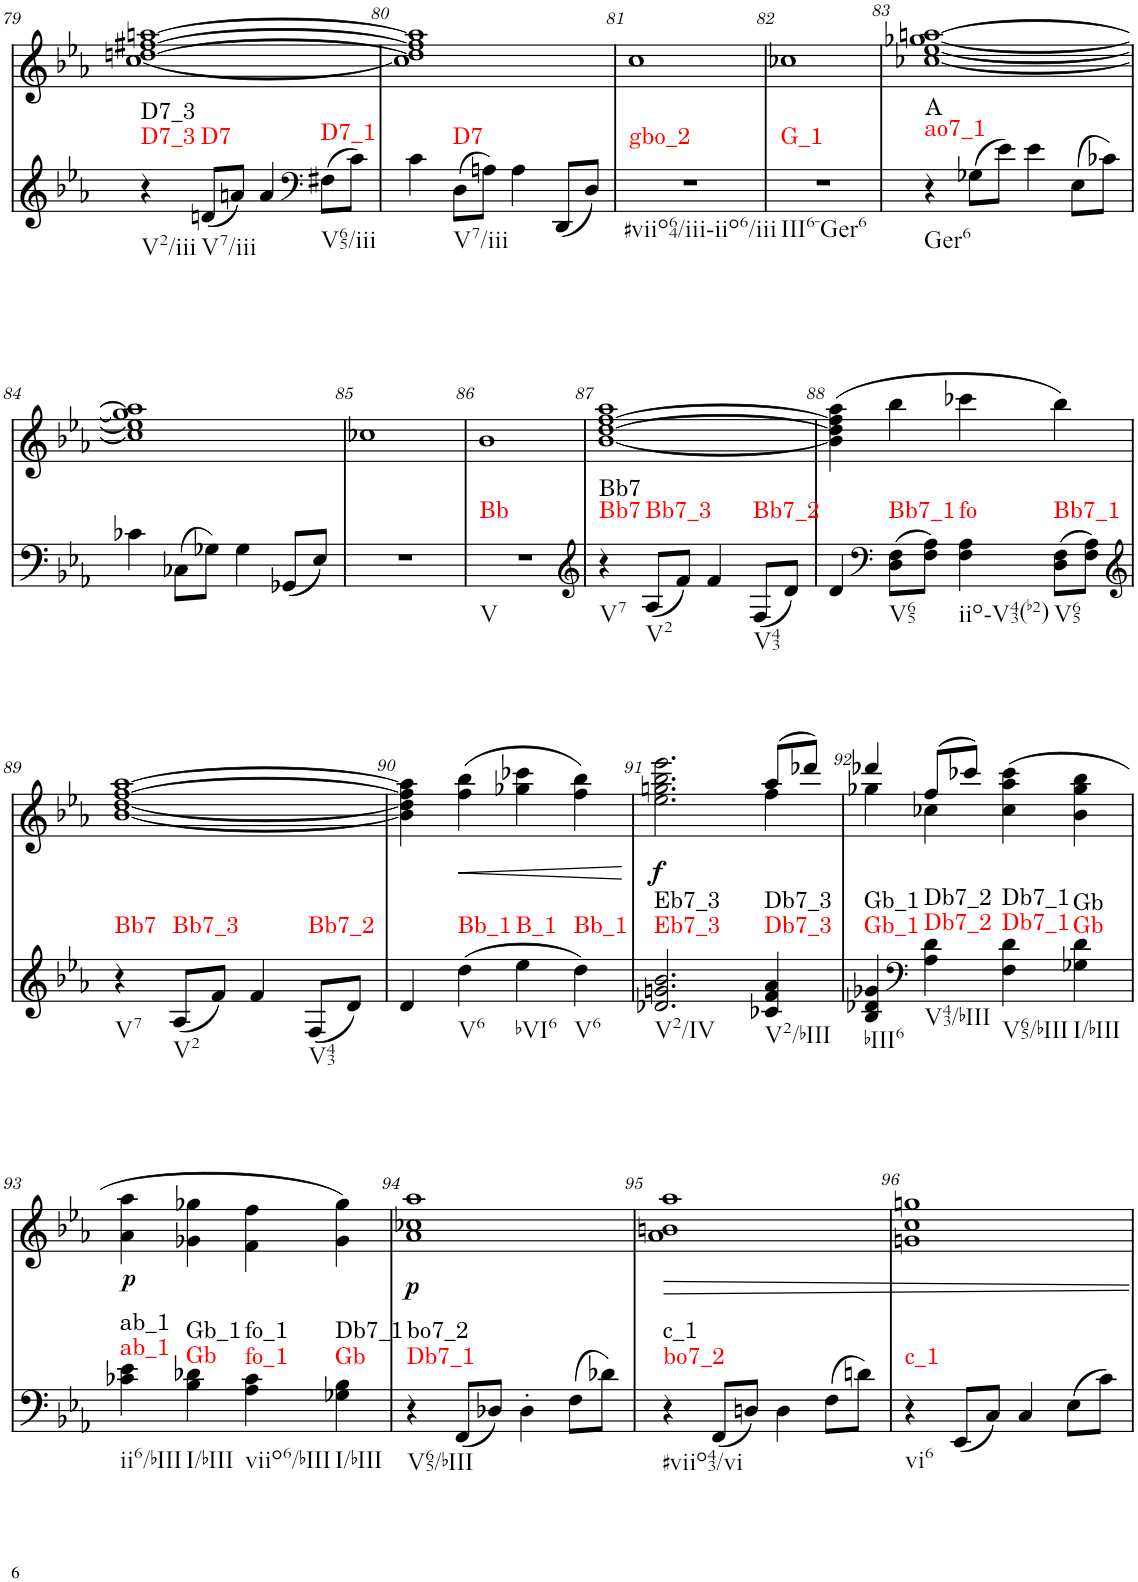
**kern	**harte	**kern	**text	**dynam
*part2	*part2	*part1	*part1	*part1
*staff2	*	*staff1	*staff1	*staff1
*I"piano	*	*I"piano	*	*
*I'Pno	*	*I'Pno	*	*
!!LO:PB:g=z
*clefG2	*	*clefG2	*	*
*k[b-e-a-]	*	*k[b-e-a-]	*	*
*E-:	*	*E-:	*	*
*M2/2	*	*M2/2	*	*
*met(c|)	*	*met(c|)	*	*
=79	=79	=79	=79	=79
!	!LO:H:n=1:kt=D7_3	!	!	!
!	!LO:H:n=2:kt=D7_3	!	!	!
4r	N N	[1cc [1ddn [1ff#X [1aan	.	.
!	!LO:H:kt=D7	!	!	!
(8dn/L	N	.	.	.
8an/J)	.	.	.	.
4a/	.	.	.	.
*clefF4	*	*	*	*
!	!LO:H:kt=D7_1	!	!	!
(8F#X\L	N	.	.	.
8c\J)	.	.	.	.
=80	=80	=80	=80	=80
4c\	.	1cc] 1dd] 1ff#] 1aa]	.	.
!	!LO:H:kt=D7	!	!	!
(8D\L	N	.	.	.
8An\J)	.	.	.	.
4A\	.	.	.	.
(8DD/L	.	.	.	.
8D/J)	.	.	.	.
=81	=81	=81	=81	=81
!	!LO:H:kt=gbo_2	!	!	!
1r	N	1cc	.	.
=82	=82	=82	=82	=82
!	!LO:H:kt=G_1	!	!	!
1r	N	1cc-X	.	.
=83	=83	=83	=83	=83
!	!LO:H:n=1:kt=ao7_1	!	!	!
!	!LO:H:n=2:kt=A	!	!	!
!	!LO:H:n=3:kt=Ger6	!	!	!
4r	N N N	[1cc-X [1ee- [1gg-X [1aan	.	.
(8G-X\L	.	.	.	.
8e-\J)	.	.	.	.
4e-\	.	.	.	.
(8E-\L	.	.	.	.
8c-X\J)	.	.	.	.
!!LO:LB:g=z
=84	=84	=84	=84	=84
4c-X\	.	1cc-] 1ee-] 1gg-] 1aa]	.	.
(8C-X\L	.	.	.	.
8G-X\J)	.	.	.	.
4G-\	.	.	.	.
(8GG-X/L	.	.	.	.
8E-/J)	.	.	.	.
=85	=85	=85	=85	=85
1r	.	1cc-X	.	.
=86	=86	=86	=86	=86
!	!LO:H:kt=Bb	!	!	!
1r	N	1b-	.	.
=87	=87	=87	=87	=87
*clefG2	*	*	*	*
!	!LO:H:n=1:kt=Bb7	!	!	!
!	!LO:H:n=2:kt=Bb7	!	!	!
4r	N N	[1b- [1dd [1ff 1aa-	.	.
!	!LO:H:kt=Bb7_3	!	!	!
(8A-/L	N	.	.	.
8f/J)	.	.	.	.
4f/	.	.	.	.
!	!LO:H:kt=Bb7_2	!	!	!
(8F/L	N	.	.	.
8d/J)	.	.	.	.
=88	=88	=88	=88	=88
4d/	.	(4b-\] 4dd\] 4ff\] 4aa-\	.	.
*clefF4	*	*	*	*
!	!LO:H:kt=Bb7_1	!	!	!
(8D\ 8F\L	N	4bb-\	.	.
8F\ 8A-\J)	.	.	.	.
!	!LO:H:kt=fo	!	!	!
4F\ 4A-\	N	4ccc-X\	.	.
!	!LO:H:kt=Bb7_1	!	!	!
(8D\ 8F\L	N	4bb-\)	.	.
8F\ 8A-\J)	.	.	.	.
!!LO:LB:g=z
=89	=89	=89	=89	=89
*clefG2	*	*	*	*
!	!LO:H:kt=Bb7	!	!	!
4r	N	[1b- [1dd [1ff [1aa-	.	.
!	!LO:H:kt=Bb7_3	!	!	!
(8A-/L	N	.	.	.
8f/J)	.	.	.	.
4f/	.	.	.	.
!	!LO:H:kt=Bb7_2	!	!	!
(8F/L	N	.	.	.
8d/J)	.	.	.	.
=90	=90	=90	=90	=90
4d/	.	4b-\] 4dd\] 4ff\] 4aa-\]	.	.
!	!LO:H:kt=Bb_1	!	!	!LO:HP:b
(4dd\	N	(4ff\ 4bb-\	.	<
!	!LO:H:kt=B_1	!	!	!
4ee-\	N	4gg-X\ 4ccc-X\	.	.
!	!LO:H:kt=Bb_1	!	!	!
4dd\)	N	4ff\ 4bb-\)	.	.
.	.	.	.	[
=91	=91	=91	=91	=91
*	*	*^	*	*
!	!LO:H:n=1:kt=Eb7_3	!	!	!	!LO:DY:b
!	!LO:H:n=2:kt=Eb7_3	!	!	!	!
2.d-X/ 2.gn/ 2.b-/	N N	2.ee-\ 2.ggn\ 2.bb-\ 2.eee-\	2.ryy	.	f
!	!LO:H:n=1:kt=Db7_3	!	!	!	!
!	!LO:H:n=2:kt=Db7_3	!	!	!	!
4c-X/ 4f/ 4a-/	N N	(8aa-/L	4ff\	.	.
.	.	8ddd-X/J)	.	.	.
=92	=92	=92	=92	=92	=92
!	!LO:H:n=1:kt=Gb_1	!	!	!	!
!	!LO:H:n=2:kt=Gb_1	!	!	!	!
4B-/ 4d-X/ 4g-X/	N N	4ddd-X/	4gg-X\	.	.
*clefF4	*	*	*	*	*
!	!LO:H:n=1:kt=Db7_2	!	!	!	!
!	!LO:H:n=2:kt=Db7_2	!	!	!	!
4A-\ 4d-\	N N	(8ff/L	4cc-X\	.	.
.	.	8ccc-X/J)	.	.	.
!	!LO:H:n=1:kt=Db7_1	!	!	!	!
!	!LO:H:n=2:kt=Db7_1	!	!	!	!
4F\ 4d-\	N N	(>4cc-\ 4aa-\ 4ccc-\	2ryy	.	.
!	!LO:H:n=1:kt=Gb	!	!	!	!
!	!LO:H:n=2:kt=Gb	!	!	!	!
4G-X\ 4d-\	N N	4b-\ 4gg-\ 4bb-\	.	.	.
*	*	*v	*v	*	*
!!LO:LB:g=z
=93	=93	=93	=93	=93
!	!LO:H:n=1:kt=ab_1	!	!LO:LY:b	!
!	!LO:H:n=2:kt=ab_1	!	!	!
4c-X\ 4e-\	N N	4a-\ 4aa-\	.	.
!	!LO:H:n=1:kt=Gb	!	!	!
!	!LO:H:n=2:kt=Gb_1	!	!	!
4B-\ 4d-X\	N N	4g-X\ 4gg-X\	.	.
!	!LO:H:n=1:kt=fo_1	!	!	!
!	!LO:H:n=2:kt=fo_1	!	!	!
4A-\ 4c-\	N N	4f\ 4ff\	.	.
!	!LO:H:n=1:kt=Gb	!	!	!
!	!LO:H:n=2:kt=Db7_1	!	!	!
4G-X\ 4B-\	N N	4g-\ 4gg-\)	.	.
=94	=94	=94	=94	=94
!	!LO:H:n=1:kt=Db7_1	!	!	!LO:DY:b
!	!LO:H:n=2:kt=bo7_2	!	!	!
4r	N N	1a- 1cc-X 1aa-	.	p
(8FF/L	.	.	.	.
8D-X/J)	.	.	.	.
4D-'\	.	.	.	.
(8F\L	.	.	.	.
8d-X\J)	.	.	.	.
=95	=95	=95	=95	=95
!	!LO:H:n=1:kt=bo7_2	!	!	!
!	!LO:H:n=2:kt=c_1	!	!	!
4r	N N	1a- 1bn 1aa-	.	.
(8FF/L	.	.	.	.
8Dn/J)	.	.	.	.
4D\	.	.	.	.
(8F\L	.	.	.	.
8dn\J)	.	.	.	.
=96	=96	=96	=96	=96
!	!LO:H:kt=c_1	!	!	!
4r	N	1gn 1cc 1ggn	.	.
(8EE-/L	.	.	.	.
8C/J)	.	.	.	.
4C/	.	.	.	.
(8E-\L	.	.	.	.
8c\J)	.	.	.	.
=	=	=	=	=
*-	*-	*-	*-	*-
